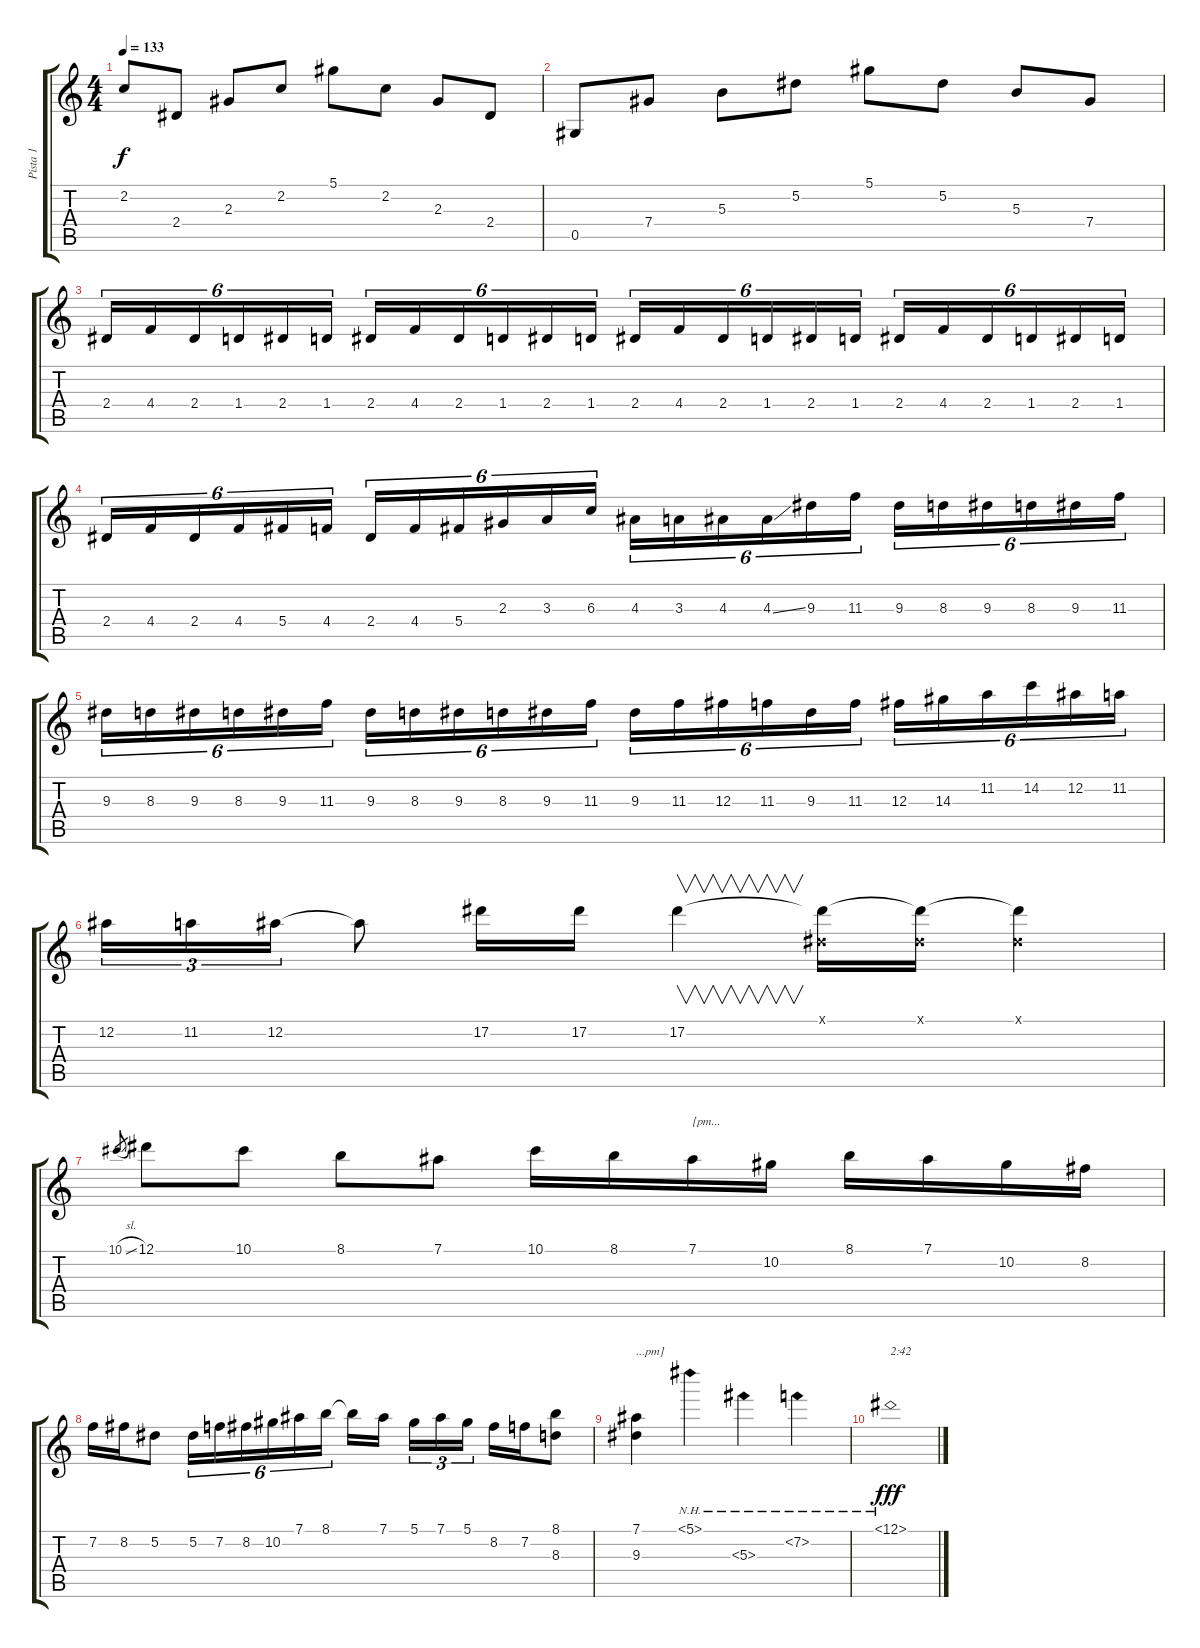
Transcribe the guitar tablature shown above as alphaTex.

\track ("Pista 1" "Pista 1") {instrument acousticguitarnylon}
\staff {score tabs}
\tuning (Eb4 Bb3 Gb3 Db3 Ab2 Eb2) {hide}
\ts (4 4)
\tempo 133
\clef g2
\ks c
2.2.8{dy f} 2.4.8 2.3.8 2.2.8 5.1.8 2.2.8 2.3.8 2.4.8 |
0.5.8 7.4.8 5.3.8 5.2.8 5.1.8 5.2.8 5.3.8 7.4.8 |
2.4.16{tu (6 4)} 4.4.16{tu (6 4)} 2.4.16{tu (6 4)} 1.4.16{tu (6 4)} 2.4.16{tu (6 4)} 1.4.16{tu (6 4)} 2.4.16{tu (6 4)} 4.4.16{tu (6 4)} 2.4.16{tu (6 4)} 1.4.16{tu (6 4)} 2.4.16{tu (6 4)} 1.4.16{tu (6 4)} 2.4.16{tu (6 4)} 4.4.16{tu (6 4)} 2.4.16{tu (6 4)} 1.4.16{tu (6 4)} 2.4.16{tu (6 4)} 1.4.16{tu (6 4)} 2.4.16{tu (6 4)} 4.4.16{tu (6 4)} 2.4.16{tu (6 4)} 1.4.16{tu (6 4)} 2.4.16{tu (6 4)} 1.4.16{tu (6 4)} |
2.4.16{tu (6 4)} 4.4.16{tu (6 4)} 2.4.16{tu (6 4)} 4.4.16{tu (6 4)} 5.4.16{tu (6 4)} 4.4.16{tu (6 4)} 2.4.16{tu (6 4)} 4.4.16{tu (6 4)} 5.4.16{tu (6 4)} 2.3.16{tu (6 4)} 3.3.16{tu (6 4)} 6.3.16{tu (6 4)} 4.3.16{tu (6 4)} 3.3.16{tu (6 4)} 4.3.16{tu (6 4)} 4.3{ss}.16{tu (6 4)} 9.3.16{tu (6 4)} 11.3.16{tu (6 4)} 9.3.16{tu (6 4)} 8.3.16{tu (6 4)} 9.3.16{tu (6 4)} 8.3.16{tu (6 4)} 9.3.16{tu (6 4)} 11.3.16{tu (6 4)} |
9.3.16{tu (6 4)} 8.3.16{tu (6 4)} 9.3.16{tu (6 4)} 8.3.16{tu (6 4)} 9.3.16{tu (6 4)} 11.3.16{tu (6 4)} 9.3.16{tu (6 4)} 8.3.16{tu (6 4)} 9.3.16{tu (6 4)} 8.3.16{tu (6 4)} 9.3.16{tu (6 4)} 11.3.16{tu (6 4)} 9.3.16{tu (6 4)} 11.3.16{tu (6 4)} 12.3.16{tu (6 4)} 11.3.16{tu (6 4)} 9.3.16{tu (6 4)} 11.3.16{tu (6 4)} 12.3.16{tu (6 4)} 14.3.16{tu (6 4)} 11.2.16{tu (6 4)} 14.2.16{tu (6 4)} 12.2.16{tu (6 4)} 11.2.16{tu (6 4)} |
12.2.16{tu (3 2)} 11.2.16{tu (3 2)} 12.2.16{tu (3 2)} 12.2{t}.8 17.2.16 17.2.16 17.2.4{v} (0.1{x} 17.2{t}).16 (0.1{x} 17.2{t}).16 (0.1{x} 17.2{t}).4 |
10.1{sl}.8{gr} 12.1.8 10.1.8 8.1.8 7.1.8 10.1.16 8.1.16 7.1.16{txt "[pm..."} 10.2.16 8.1.16 7.1.16 10.2.16 8.2.16 |
7.2.16 8.2.16 5.2.8 5.2.16{tu (6 4)} 7.2.16{tu (6 4)} 8.2.16{tu (6 4)} 10.2.16{tu (6 4)} 7.1.16{tu (6 4)} 8.1.16{tu (6 4)} 8.1{t}.16 7.1.16 5.1.16{tu (3 2)} 7.1.16{tu (3 2)} 5.1.16{tu (3 2)} 8.2.16 7.2.16 (8.1 8.3).8 |
(7.1 9.3).4{txt "...pm]"} 5.1{nh}.4 5.3{nh}.4 7.2{nh}.4 |
12.1{nh}.1{txt "2:42" dy fff}
